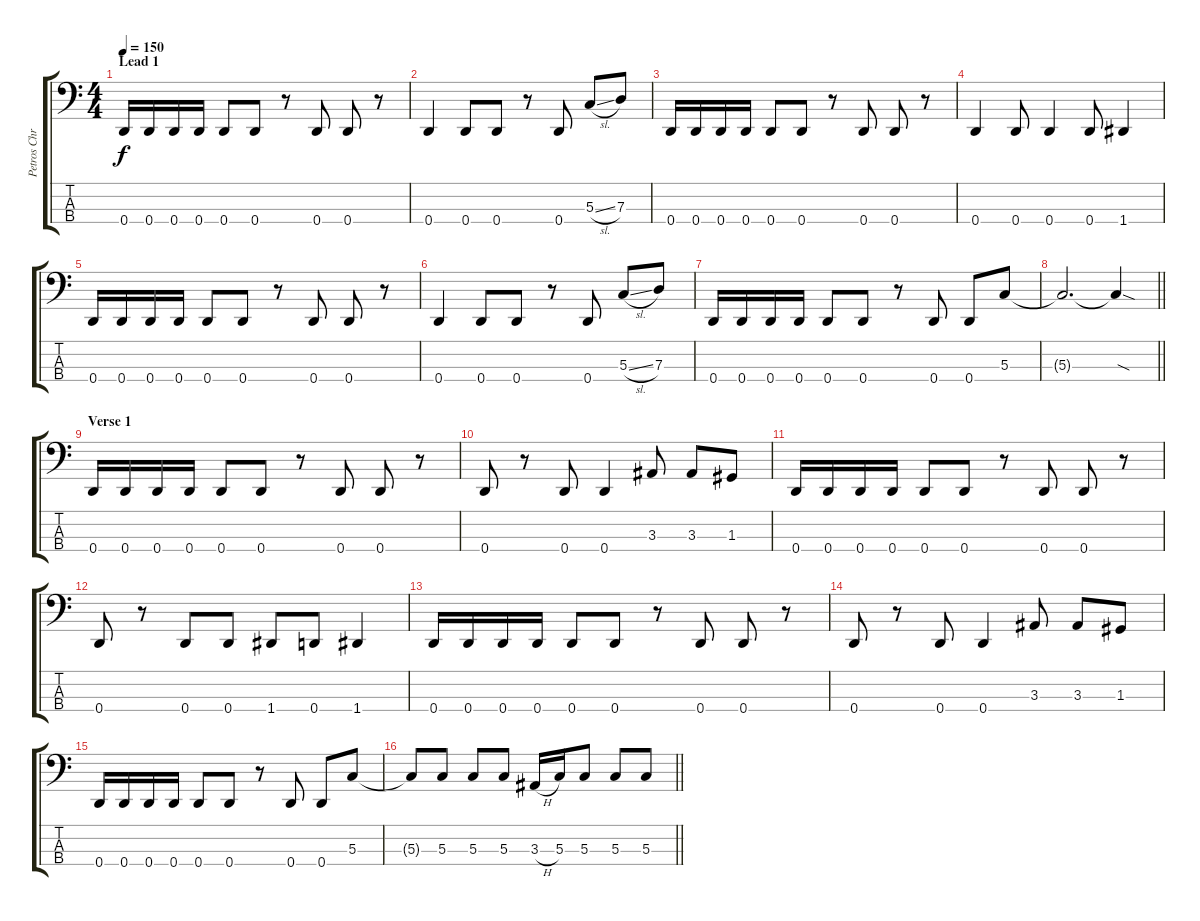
\track ("Petros Christo" "Petros Chr") {instrument electricbasspick}
\staff {score tabs}
\tuning (F2 C2 G1 D1) {hide}
\ts (4 4)
\section ("" "Lead 1")
\tempo 150
\clef f4
\ks c
0.4.16{dy f} 0.4.16 0.4.16 0.4.16 0.4.8 0.4.8 r.8 0.4.8 0.4.8 r.8 |
0.4.4 0.4.8 0.4.8 r.8 0.4.8 5.3{sl}.8 7.3.8 |
0.4.16 0.4.16 0.4.16 0.4.16 0.4.8 0.4.8 r.8 0.4.8 0.4.8 r.8 |
0.4.4 0.4.8 0.4.4 0.4.8 1.4.4 |
0.4.16 0.4.16 0.4.16 0.4.16 0.4.8 0.4.8 r.8 0.4.8 0.4.8 r.8 |
0.4.4 0.4.8 0.4.8 r.8 0.4.8 5.3{sl}.8 7.3.8 |
0.4.16 0.4.16 0.4.16 0.4.16 0.4.8 0.4.8 r.8 0.4.8 0.4.8 5.3.8 |
\barLineRight lightlight
5.3{t}.2{d} 5.3{sod t}.4 |
\section ("" "Verse 1")
0.4.16 0.4.16 0.4.16 0.4.16 0.4.8 0.4.8 r.8 0.4.8 0.4.8 r.8 |
0.4.8 r.8 0.4.8 0.4.4 3.3.8 3.3.8 1.3.8 |
0.4.16 0.4.16 0.4.16 0.4.16 0.4.8 0.4.8 r.8 0.4.8 0.4.8 r.8 |
0.4.8 r.8 0.4.8 0.4.8 1.4.8 0.4.8 1.4.4 |
0.4.16 0.4.16 0.4.16 0.4.16 0.4.8 0.4.8 r.8 0.4.8 0.4.8 r.8 |
0.4.8 r.8 0.4.8 0.4.4 3.3.8 3.3.8 1.3.8 |
0.4.16 0.4.16 0.4.16 0.4.16 0.4.8 0.4.8 r.8 0.4.8 0.4.8 5.3.8 |
\barLineRight lightlight
5.3{t}.8 5.3.8 5.3.8 5.3.8 3.3{h}.16 5.3.16 5.3.8 5.3.8 5.3.8
